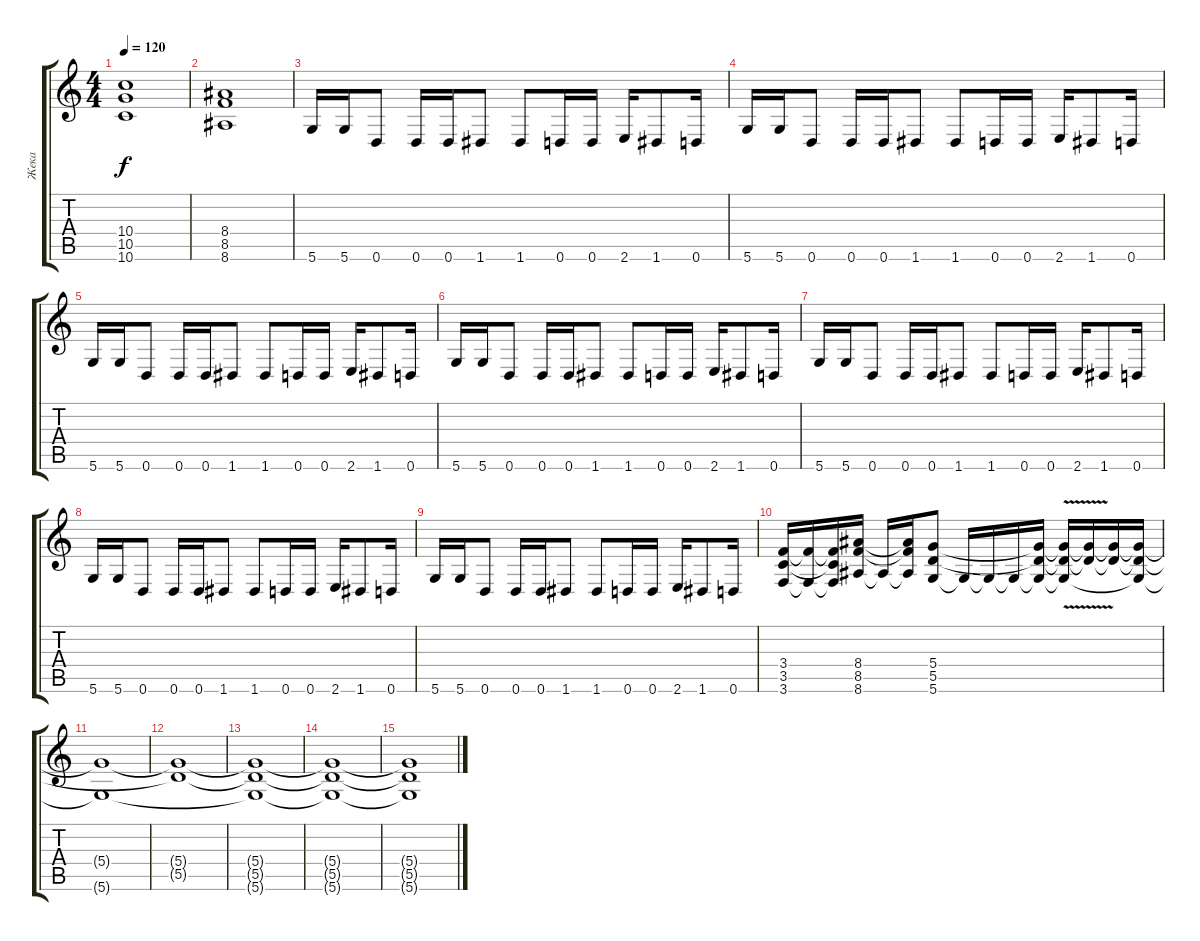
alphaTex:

\track ("Жека" "Жека") {instrument distortionguitar}
\staff {score tabs}
\tuning (E4 B3 G3 D3 A2 D2) {hide}
\ts (4 4)
\tempo 120
\clef g2
\ks c
(10.4 10.5 10.6).1{dy f} |
(8.4 8.5 8.6).1 |
5.6.16{volume 11} 5.6.16 0.6.8 0.6.16 0.6.16 1.6.8 1.6.8 0.6.16 0.6.16 2.6.16 1.6.8 0.6.16 |
5.6.16 5.6.16 0.6.8 0.6.16 0.6.16 1.6.8 1.6.8 0.6.16 0.6.16 2.6.16 1.6.8 0.6.16 |
5.6.16 5.6.16 0.6.8 0.6.16 0.6.16 1.6.8 1.6.8 0.6.16 0.6.16 2.6.16 1.6.8 0.6.16 |
5.6.16 5.6.16 0.6.8 0.6.16 0.6.16 1.6.8 1.6.8 0.6.16 0.6.16 2.6.16 1.6.8 0.6.16 |
5.6.16 5.6.16 0.6.8 0.6.16 0.6.16 1.6.8 1.6.8 0.6.16 0.6.16 2.6.16 1.6.8 0.6.16 |
5.6.16 5.6.16 0.6.8 0.6.16 0.6.16 1.6.8 1.6.8 0.6.16 0.6.16 2.6.16 1.6.8 0.6.16 |
5.6.16 5.6.16 0.6.8 0.6.16 0.6.16 1.6.8 1.6.8 0.6.16 0.6.16 2.6.16 1.6.8 0.6.16 |
(3.4 3.5 3.6).16 (3.4{t} 3.6{t}).16 (3.4{t} 3.5{t} 3.6{t}).16 (8.4 8.5 8.6).16 8.6{t}.16 (8.4{t} 8.5{t} 8.6{t}).16 (5.4 5.5 5.6).8 5.6{t}.16 5.6{t}.16 5.6{t}.16 (5.4{t} 5.5{t} 5.6{t}).16 (5.4{v t} 5.5{t} 5.6{t}).16 (5.4{t} 5.5{t}).16 (5.4{t} 5.5{t}).16 (5.4{t} 5.5{t} 5.6{t}).16 |
(5.4{t} 5.6{t}).1 |
(5.4{t} 5.5{t}).1 |
(5.4{t} 5.5{t} 5.6{t}).1 |
(5.4{t} 5.5{t} 5.6{t}).1 |
(5.4{t} 5.5{t} 5.6{t}).1
